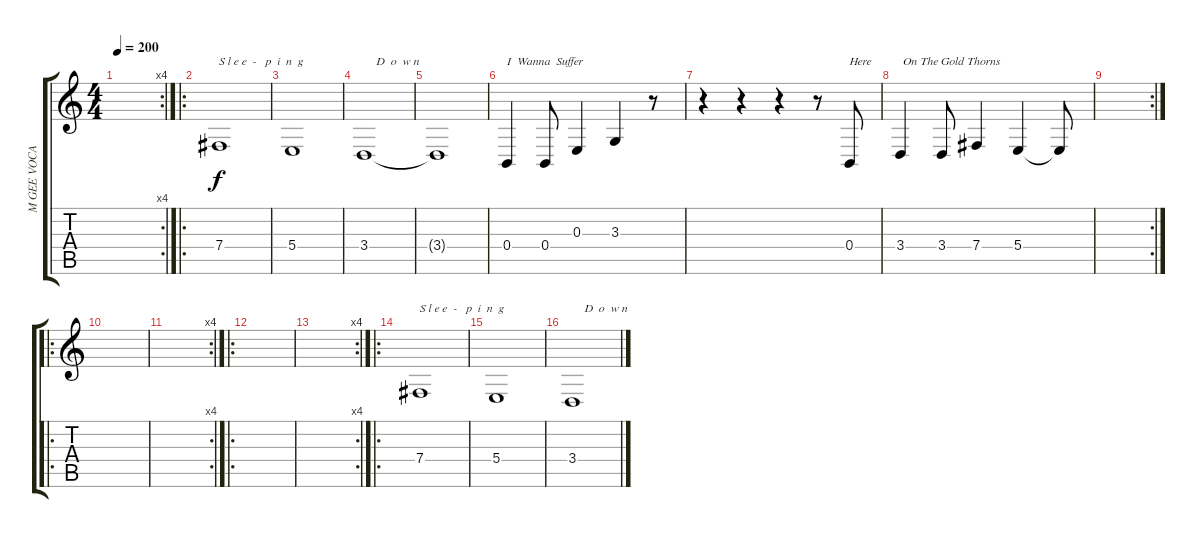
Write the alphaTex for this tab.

\track ("M GEE VOCAL" "M GEE VOCA") {instrument lead6voice}
\staff {score tabs}
\tuning (Db4 Ab3 E3 B2 Gb2 B1) {hide}
\rc 4
\ts (4 4)
\tempo 200
\clef g2
\ks c
|
\ro
7.4.1{txt "S l e e  -   p  i  n  g "} |
5.4.1 |
3.4.1{txt "    D  o  w n  "} |
3.4{t}.1 |
0.4.4{txt "I  Wanna  Suffer"} 0.4.8 0.3.4 3.3.4 r.8 |
r.4 r.4 r.4 r.8 0.4.8{txt "Here"} |
3.4.4{txt " On The Gold Thorns"} 3.4.8 7.4.4 5.4.4 5.4{t}.8 |
\rc 2
|
\ro
|
\rc 4
|
\ro
|
\rc 4
|
\ro
7.4.1{txt "S l e e  -   p  i  n  g "} |
5.4.1 |
3.4.1{txt "    D  o  w n  "}
